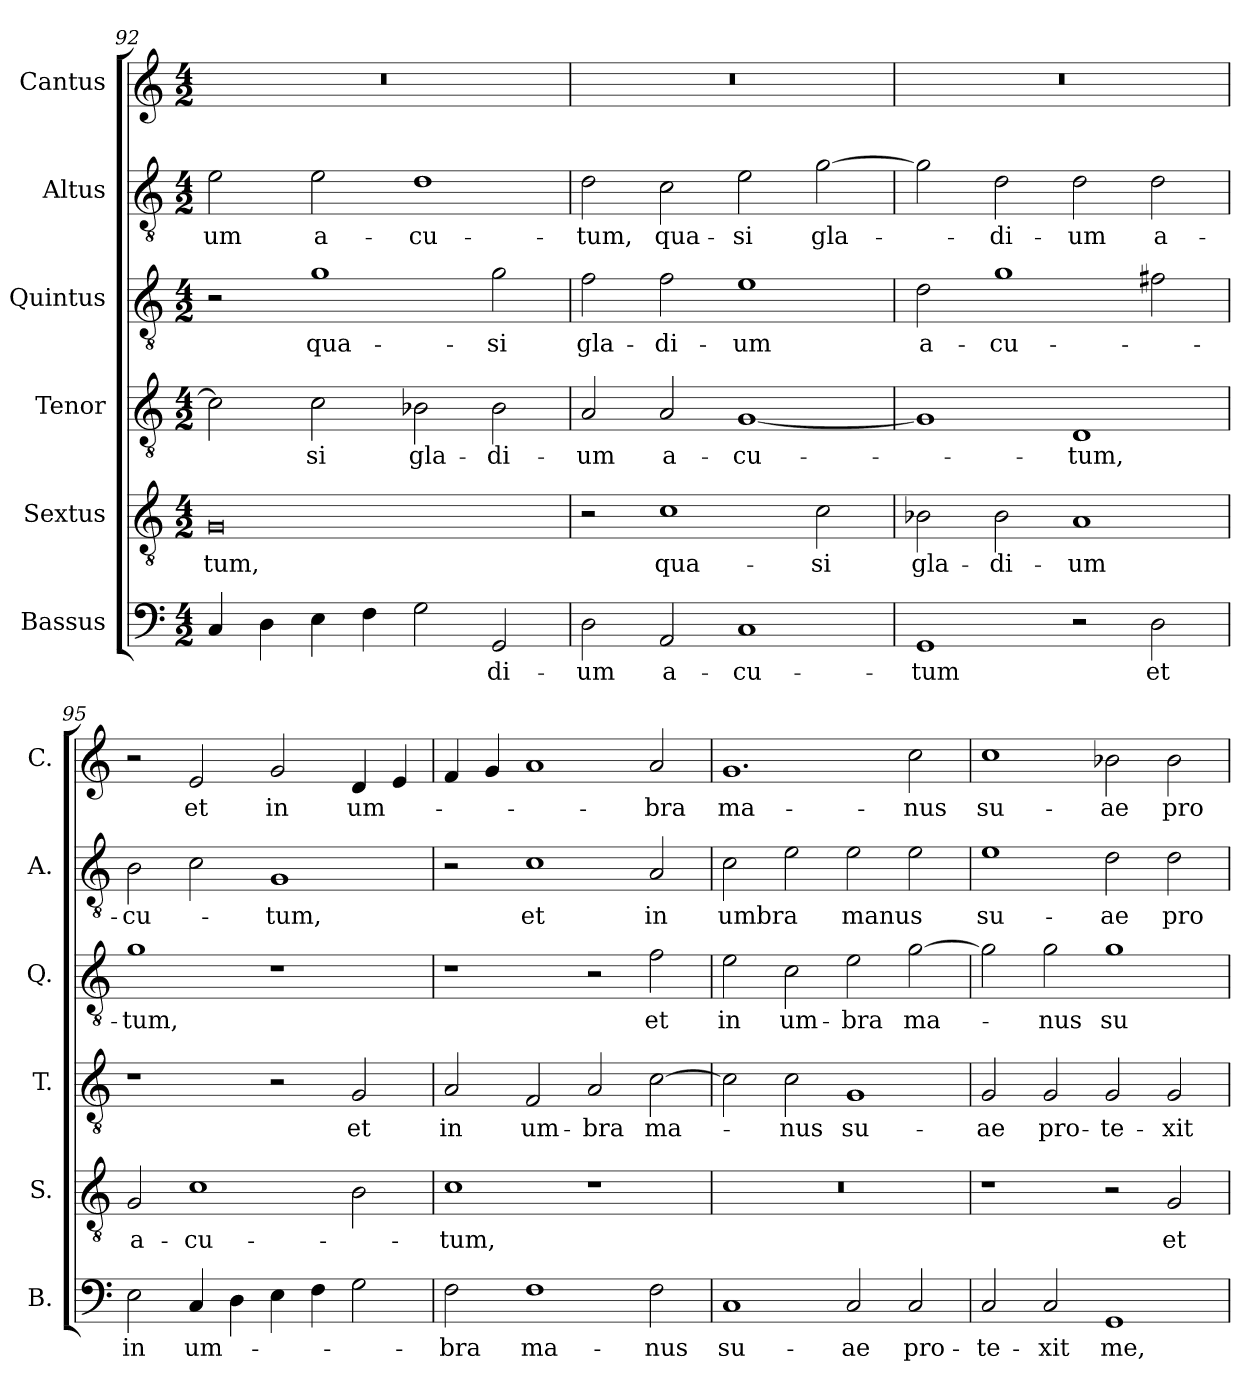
**kern	**text	**kern	**text	**kern	**text	**kern	**text	**kern	**text	**kern	**text
*part6	*part6	*part5	*part5	*part4	*part4	*part3	*part3	*part2	*part2	*part1	*part1
*staff6	*staff6	*staff5	*staff5	*staff4	*staff4	*staff3	*staff3	*staff2	*staff2	*staff1	*staff1
*I"Bassus	*	*I"Sextus	*	*I"Tenor	*	*I"Quintus	*	*I"Altus	*	*I"Cantus	*
*I'B.	*	*I'S.	*	*I'T.	*	*I'Q.	*	*I'A.	*	*I'C.	*
*clefF4	*	*clefGv2	*	*clefGv2	*	*clefGv2	*	*clefGv2	*	*clefG2	*
*k[]	*	*k[]	*	*k[]	*	*k[]	*	*k[]	*	*k[]	*
*M4/2	*	*M4/2	*	*M4/2	*	*M4/2	*	*M4/2	*	*M4/2	*
=92	=92	=92	=92	=92	=92	=92	=92	=92	=92	=92	=92
4C/	.	0G	-tum,	2c\]	.	2r	.	2e\	-um	0r	.
4D\	.	.	.	.	.	.	.	.	.	.	.
4E\	.	.	.	2c\	-si	1g	qua-	2e\	a-	.	.
4F\	.	.	.	.	.	.	.	.	.	.	.
2G\	.	.	.	2B-X\	gla-	.	.	1d	-cu-	.	.
2GG/	-di-	.	.	2B-\	-di-	2g\	-si	.	.	.	.
=93	=93	=93	=93	=93	=93	=93	=93	=93	=93	=93	=93
2D\	-um	2r	.	2A/	-um	2f\	gla-	2d\	-tum,	0r	.
2AA/	a-	1c	qua-	2A/	a-	2f\	-di-	2c\	qua-	.	.
1C	-cu-	.	.	[1G	-cu-	1e	-um	2e\	-si	.	.
.	.	2c\	-si	.	.	.	.	[2g\	gla-	.	.
=94	=94	=94	=94	=94	=94	=94	=94	=94	=94	=94	=94
1GG	-tum	2B-X\	gla-	1G]	.	2d\	a-	2g\]	.	0r	.
.	.	2B-\	-di-	.	.	1g	-cu-	2d\	-di-	.	.
2r	.	1A	-um	1D	-tum,	.	.	2d\	-um	.	.
2D\	et	.	.	.	.	2f#X\	.	2d\	a-	.	.
=95	=95	=95	=95	=95	=95	=95	=95	=95	=95	=95	=95
2E\	in	2G/	a-	1r	.	1g	-tum,	2B\	-cu-	2r	.
4C/	um-	1c	-cu-	.	.	.	.	2c\	.	2e/	et
4D\	.	.	.	.	.	.	.	.	.	.	.
4E\	.	.	.	2r	.	1r	.	1G	-tum,	2g/	in
4F\	.	.	.	.	.	.	.	.	.	.	.
2G\	.	2B\	.	2G/	et	.	.	.	.	4d/	um-
.	.	.	.	.	.	.	.	.	.	4e/	.
=96	=96	=96	=96	=96	=96	=96	=96	=96	=96	=96	=96
2F\	-bra	1c	-tum,	2A/	in	1r	.	2r	.	4f/	.
.	.	.	.	.	.	.	.	.	.	4g/	.
1F	ma-	.	.	2F/	um-	.	.	1c	et	1a	.
.	.	1r	.	2A/	-bra	2r	.	.	.	.	.
2F\	-nus	.	.	[2c\	ma-	2f\	et	2A/	in	2a/	-bra
!!LO:LB:g=z
=97	=97	=97	=97	=97	=97	=97	=97	=97	=97	=97	=97
1C	su-	0r	.	2c\]	.	2e\	in	2c\	umbra	1.g	ma-
.	.	.	.	2c\	-nus	2c\	um-	2e\	.	.	.
2C/	-ae	.	.	1G	su-	2e\	-bra	2e\	manus	.	.
2C/	pro-	.	.	.	.	[2g\	ma-	2e\	.	2cc\	-nus
=98	=98	=98	=98	=98	=98	=98	=98	=98	=98	=98	=98
2C/	-te-	1r	.	2G/	-ae	2g\]	.	1e	su-	1cc	su-
2C/	-xit	.	.	2G/	pro-	2g\	-nus	.	.	.	.
1GG	me,	2r	.	2G/	-te-	1g	su-	2d\	-ae	2b-X\	-ae
.	.	2G/	et	2G/	-xit	.	.	2d\	pro-	2b-\	pro-
=	=	=	=	=	=	=	=	=	=	=	=
*-	*-	*-	*-	*-	*-	*-	*-	*-	*-	*-	*-
